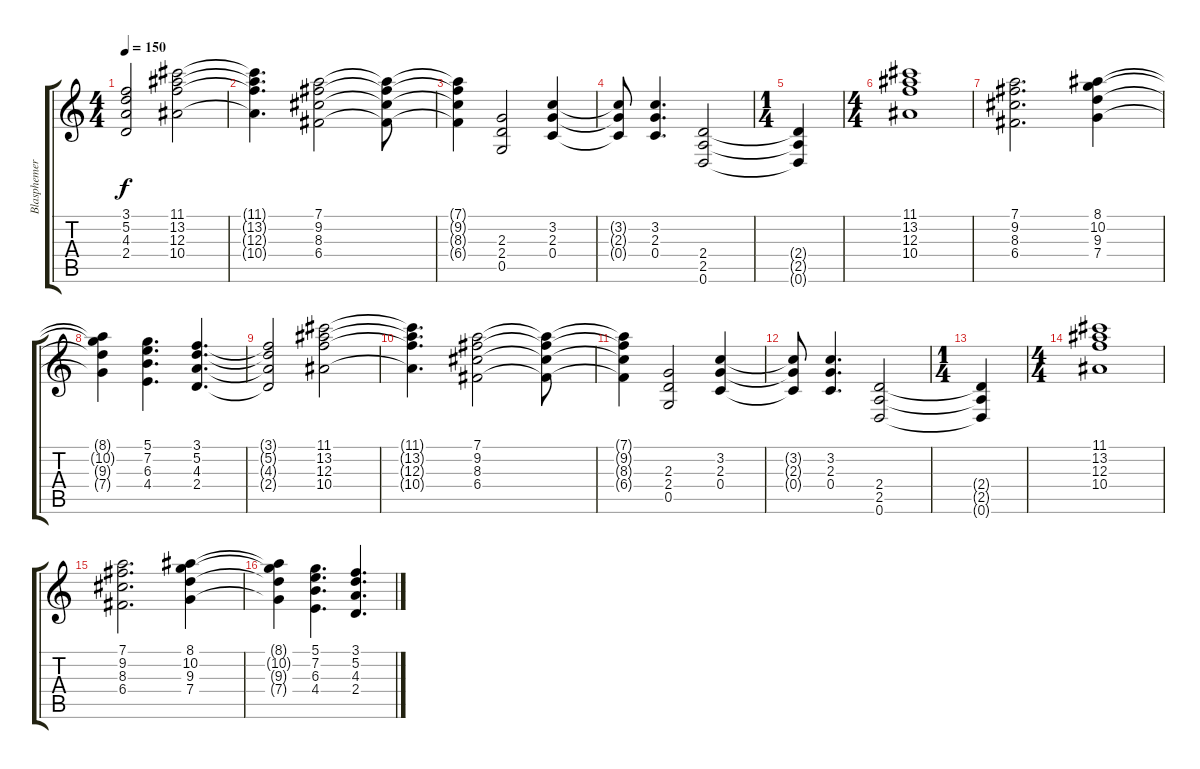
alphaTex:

\track ("Blasphemer" "Blasphemer") {instrument distortionguitar}
\staff {score tabs}
\tuning (D4 A3 F3 C3 G2 D2) {hide}
\ts (4 4)
\tempo 150
\clef g2
\ks c
(3.1{t} 5.2{t} 4.3{t} 2.4{t}).2{dy f} (11.1 13.2 12.3 10.4).2 |
(11.1{t} 13.2{t} 12.3{t} 10.4{t}).4{d} (7.1 9.2 8.3 6.4).2 (7.1{t} 9.2{t} 8.3{t} 6.4{t}).8 |
(7.1{t} 9.2{t} 8.3{t} 6.4{t}).4 (2.3 2.4 0.5).2 (3.2 2.3 0.4).4 |
(3.2{t} 2.3{t} 0.4{t}).8 (3.2 2.3 0.4).4{d} (2.4 2.5 0.6).2 |
\ts (1 4)
(2.4{t} 2.5{t} 0.6{t}).4 |
\ts (4 4)
(11.1 13.2 12.3 10.4).1 |
(7.1 9.2 8.3 6.4).2{d} (8.1 10.2 9.3 7.4).4 |
(8.1{t} 10.2{t} 9.3{t} 7.4{t}).4 (5.1 7.2 6.3 4.4).4{d} (3.1 5.2 4.3 2.4).4{d} |
(3.1{t} 5.2{t} 4.3{t} 2.4{t}).2 (11.1 13.2 12.3 10.4).2 |
(11.1{t} 13.2{t} 12.3{t} 10.4{t}).4{d} (7.1 9.2 8.3 6.4).2 (7.1{t} 9.2{t} 8.3{t} 6.4{t}).8 |
(7.1{t} 9.2{t} 8.3{t} 6.4{t}).4 (2.3 2.4 0.5).2 (3.2 2.3 0.4).4 |
(3.2{t} 2.3{t} 0.4{t}).8 (3.2 2.3 0.4).4{d} (2.4 2.5 0.6).2 |
\ts (1 4)
(2.4{t} 2.5{t} 0.6{t}).4 |
\ts (4 4)
(11.1 13.2 12.3 10.4).1 |
(7.1 9.2 8.3 6.4).2{d} (8.1 10.2 9.3 7.4).4 |
(8.1{t} 10.2{t} 9.3{t} 7.4{t}).4 (5.1 7.2 6.3 4.4).4{d} (3.1 5.2 4.3 2.4).4{d}
